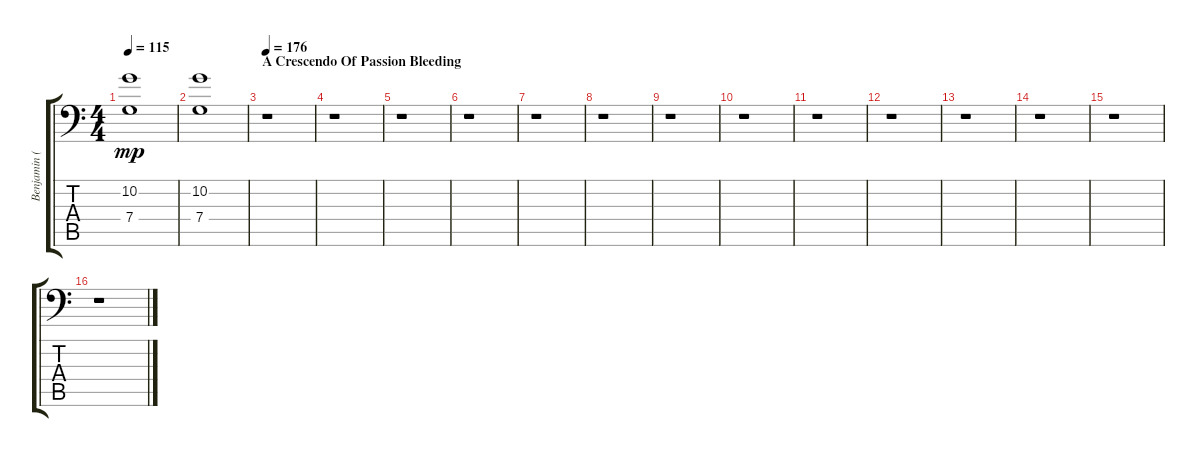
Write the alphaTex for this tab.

\track ("Benjamin (KeybLow)" "Benjamin (") {instrument contrabass}
\staff {score tabs}
\tuning (D3 A2 F2 C2 G1 D1) {hide}
\ts (4 4)
\tempo 115
\clef f4
\ks c
(10.2 7.4).1{dy mp volume 0} |
(10.2 7.4).1 |
\section ("" "A Crescendo Of Passion Bleeding")
\tempo 176
r.1 |
r.1 |
r.1 |
r.1 |
r.1 |
r.1 |
r.1 |
r.1 |
r.1 |
r.1 |
r.1 |
r.1 |
r.1 |
r.1
